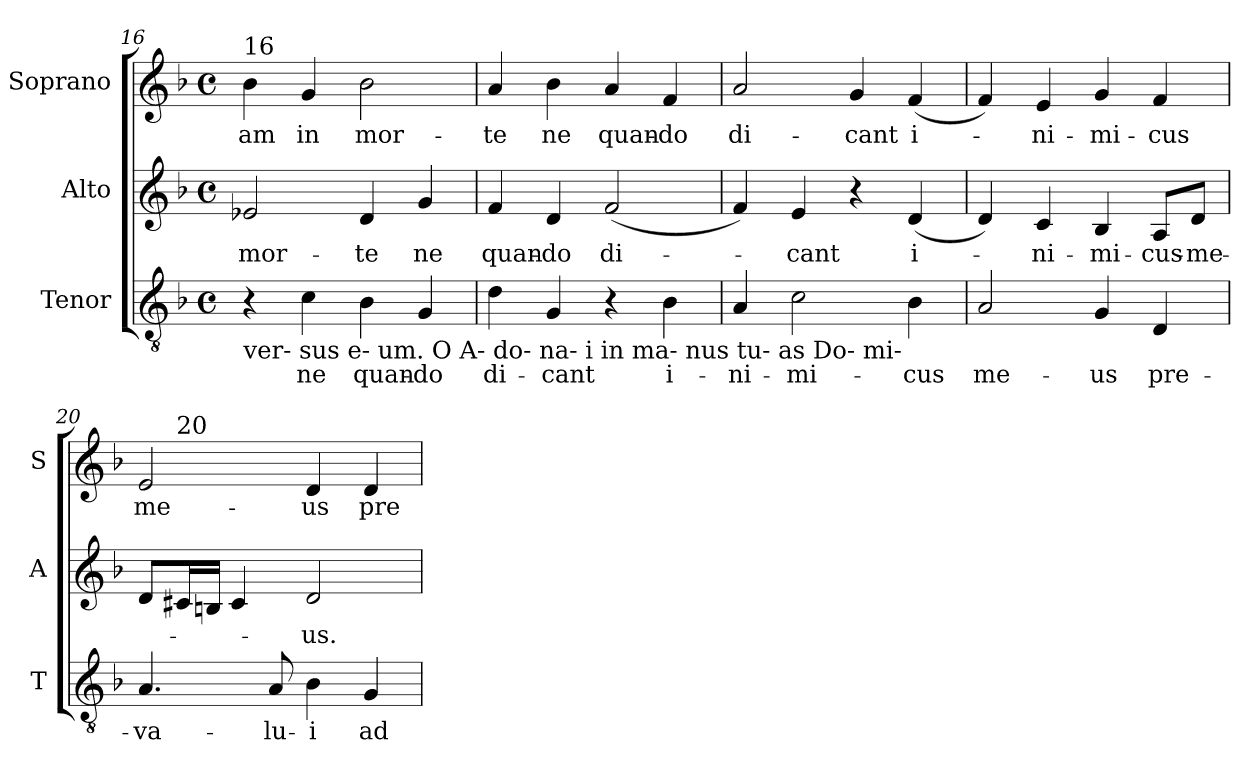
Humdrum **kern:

**kern	**text	**kern	**text	**kern	**text
*part3	*part3	*part2	*part2	*part1	*part1
*staff3	*staff3	*staff2	*staff2	*staff1	*staff1
*I"Tenor	*	*I"Alto	*	*I"Soprano	*
*I'T	*	*I'A	*	*I'S	*
!!LO:PB:g=z
*clefGv2	*	*clefG2	*	*clefG2	*
*k[b-]	*	*k[b-]	*	*k[b-]	*
*F:	*	*F:	*	*F:	*
*M4/4	*	*M4/4	*	*M4/4	*
*met(c)	*	*met(c)	*	*met(c)	*
=16	=16	=16	=16	=16	=16
!	!	!	!	!LO:TX:a:t=16	!
!LO:TX:b:t=ver- sus   e-                                     um.  O        A-     do-   na-    i      in     ma-       nus  tu-             as    Do-  mi-	!	!	!	!	!
4r	.	2e-X/	mor-	4b-\	-am
4c\	ne	.	.	4g/	in
4B-\	quan-	4d/	-te	2b-\	mor-
4G/	-do	4g/	ne	.	.
=17	=17	=17	=17	=17	=17
4d\	di-	4f/	quan-	4a/	-te
4G/	-cant	4d/	-do	4b-\	ne
4r	.	(2f/	di-	4a/	quan-
4B-\	i-	.	.	4f/	-do
=18	=18	=18	=18	=18	=18
4A/	-ni-	4f/)	.	2a/	di-
2c\	-mi-	4e/	-cant	.	.
.	.	4r	.	4g/	-cant
4B-\	-cus	(4d/	i-	(4f/	i-
=19	=19	=19	=19	=19	=19
2A/	me-	4d/)	.	4f/)	.
.	.	4c/	-ni-	4e/	-ni-
4G/	-us	4B-/	-mi-	4g/	-mi-
4D/	pre-	8A/L	-cus-	4f/	-cus
.	.	8d/J	-me-	.	.
=20	=20	=20	=20	=20	=20
*	*	*	*	*^	*
4.A/	-va-	8d/L	.	2e/	8ryy	me-
!	!	!	!	!	!LO:TX:a:t=20	!
.	.	16c#X/L	.	.	2..ryy	.
.	.	16Bn/JJ	.	.	.	.
.	.	4c#/	.	.	.	.
8A/	-lu-	.	.	.	.	.
4B-\	-i	2d/	-us.	4d/	.	-us
4G/	ad	.	.	4d/	.	pre-
*	*	*	*	*v	*v	*
=	=	=	=	=	=
*-	*-	*-	*-	*-	*-
